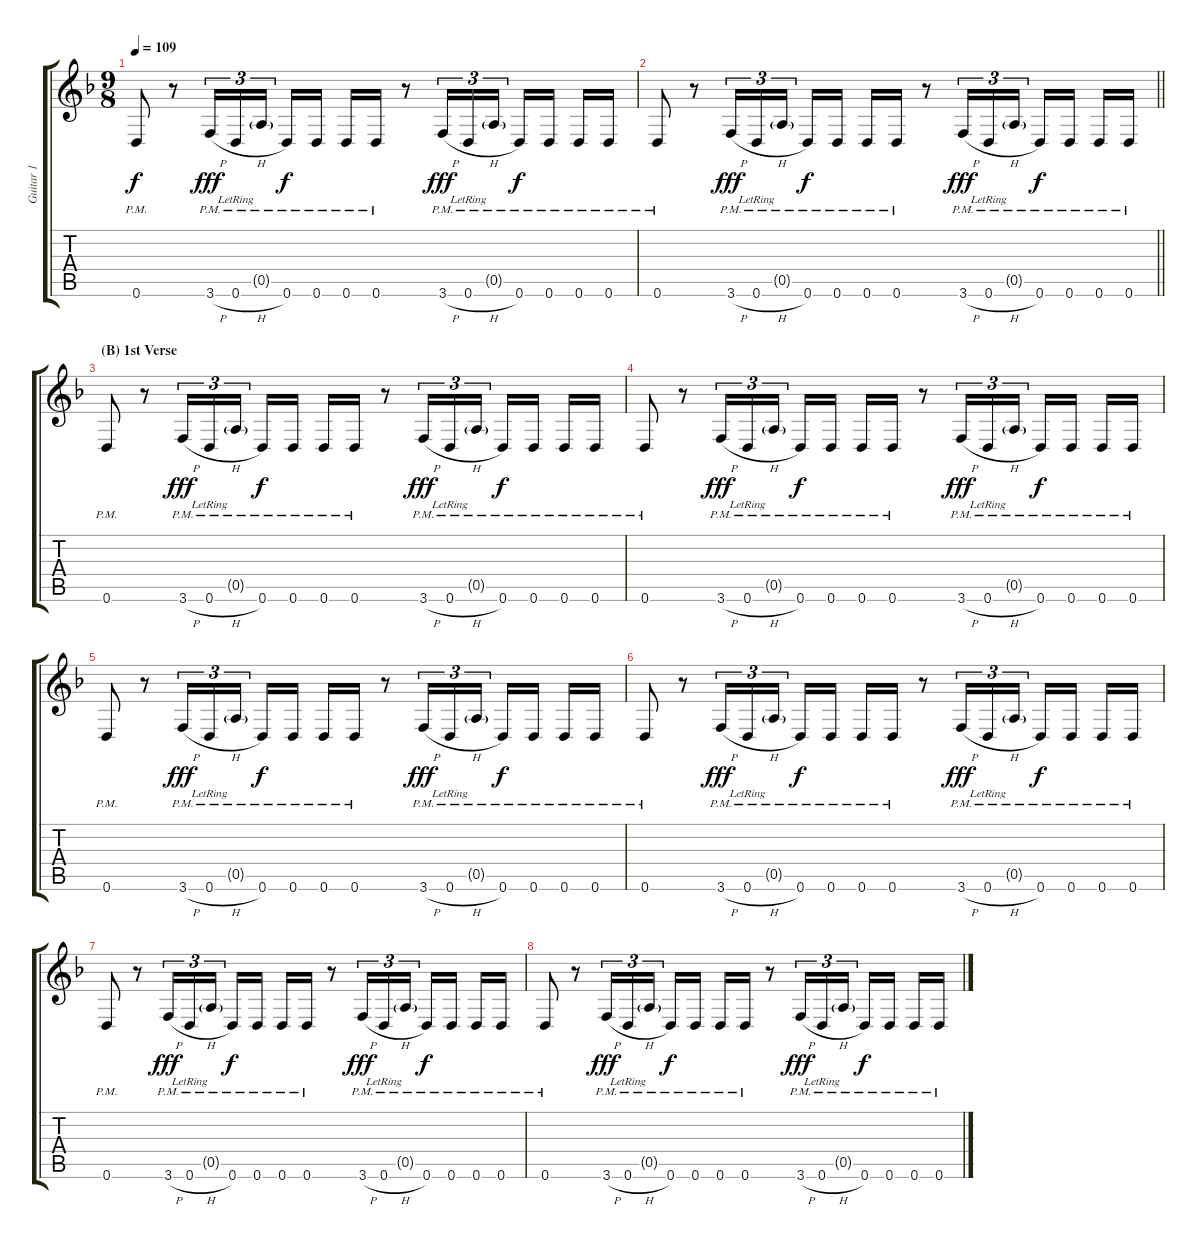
\track ("Guitar 1" "Guitar 1") {instrument distortionguitar}
\staff {score tabs}
\tuning (E4 B3 G3 D3 A2 D2) {hide}
\ts (9 8)
\tempo 109
\clef g2
\ks dminor
0.6{pm}.8{dy f} r.8 3.6{h pm}.16{tu (3 2) dy fff} 0.6{h pm lr}.16{tu (3 2)} 0.5{g pm}.16{tu (3 2) beam splitsecondary} 0.6{pm}.16{dy f} 0.6{pm}.16{beam split} 0.6{pm}.16 0.6{pm}.16 r.8 3.6{h pm}.16{tu (3 2) dy fff} 0.6{h pm lr}.16{tu (3 2)} 0.5{g pm}.16{tu (3 2) beam splitsecondary} 0.6{pm}.16{dy f} 0.6{pm}.16{beam split} 0.6{pm}.16 0.6{pm}.16 |
\barLineRight lightlight
0.6{pm}.8 r.8 3.6{h pm}.16{tu (3 2) dy fff} 0.6{h pm lr}.16{tu (3 2)} 0.5{g pm}.16{tu (3 2) beam splitsecondary} 0.6{pm}.16{dy f} 0.6{pm}.16{beam split} 0.6{pm}.16 0.6{pm}.16 r.8 3.6{h pm}.16{tu (3 2) dy fff} 0.6{h pm lr}.16{tu (3 2)} 0.5{g pm}.16{tu (3 2) beam splitsecondary} 0.6{pm}.16{dy f} 0.6{pm}.16{beam split} 0.6{pm}.16 0.6{pm}.16 |
\section ("" "(B) 1st Verse")
0.6{pm}.8 r.8 3.6{h pm}.16{tu (3 2) dy fff} 0.6{h pm lr}.16{tu (3 2)} 0.5{g pm}.16{tu (3 2) beam splitsecondary} 0.6{pm}.16{dy f} 0.6{pm}.16{beam split} 0.6{pm}.16 0.6{pm}.16 r.8 3.6{h pm}.16{tu (3 2) dy fff} 0.6{h pm lr}.16{tu (3 2)} 0.5{g pm}.16{tu (3 2) beam splitsecondary} 0.6{pm}.16{dy f} 0.6{pm}.16{beam split} 0.6{pm}.16 0.6{pm}.16 |
0.6{pm}.8 r.8 3.6{h pm}.16{tu (3 2) dy fff} 0.6{h pm lr}.16{tu (3 2)} 0.5{g pm}.16{tu (3 2) beam splitsecondary} 0.6{pm}.16{dy f} 0.6{pm}.16{beam split} 0.6{pm}.16 0.6{pm}.16 r.8 3.6{h pm}.16{tu (3 2) dy fff} 0.6{h pm lr}.16{tu (3 2)} 0.5{g pm}.16{tu (3 2) beam splitsecondary} 0.6{pm}.16{dy f} 0.6{pm}.16{beam split} 0.6{pm}.16 0.6{pm}.16 |
0.6{pm}.8 r.8 3.6{h pm}.16{tu (3 2) dy fff} 0.6{h pm lr}.16{tu (3 2)} 0.5{g pm}.16{tu (3 2) beam splitsecondary} 0.6{pm}.16{dy f} 0.6{pm}.16{beam split} 0.6{pm}.16 0.6{pm}.16 r.8 3.6{h pm}.16{tu (3 2) dy fff} 0.6{h pm lr}.16{tu (3 2)} 0.5{g pm}.16{tu (3 2) beam splitsecondary} 0.6{pm}.16{dy f} 0.6{pm}.16{beam split} 0.6{pm}.16 0.6{pm}.16 |
0.6{pm}.8 r.8 3.6{h pm}.16{tu (3 2) dy fff} 0.6{h pm lr}.16{tu (3 2)} 0.5{g pm}.16{tu (3 2) beam splitsecondary} 0.6{pm}.16{dy f} 0.6{pm}.16{beam split} 0.6{pm}.16 0.6{pm}.16 r.8 3.6{h pm}.16{tu (3 2) dy fff} 0.6{h pm lr}.16{tu (3 2)} 0.5{g pm}.16{tu (3 2) beam splitsecondary} 0.6{pm}.16{dy f} 0.6{pm}.16{beam split} 0.6{pm}.16 0.6{pm}.16 |
0.6{pm}.8 r.8 3.6{h pm}.16{tu (3 2) dy fff} 0.6{h pm lr}.16{tu (3 2)} 0.5{g pm}.16{tu (3 2) beam splitsecondary} 0.6{pm}.16{dy f} 0.6{pm}.16{beam split} 0.6{pm}.16 0.6{pm}.16 r.8 3.6{h pm}.16{tu (3 2) dy fff} 0.6{h pm lr}.16{tu (3 2)} 0.5{g pm}.16{tu (3 2) beam splitsecondary} 0.6{pm}.16{dy f} 0.6{pm}.16{beam split} 0.6{pm}.16 0.6{pm}.16 |
0.6{pm}.8 r.8 3.6{h pm}.16{tu (3 2) dy fff} 0.6{h pm lr}.16{tu (3 2)} 0.5{g pm}.16{tu (3 2) beam splitsecondary} 0.6{pm}.16{dy f} 0.6{pm}.16{beam split} 0.6{pm}.16 0.6{pm}.16 r.8 3.6{h pm}.16{tu (3 2) dy fff} 0.6{h pm lr}.16{tu (3 2)} 0.5{g pm}.16{tu (3 2) beam splitsecondary} 0.6{pm}.16{dy f} 0.6{pm}.16{beam split} 0.6{pm}.16 0.6{pm}.16
